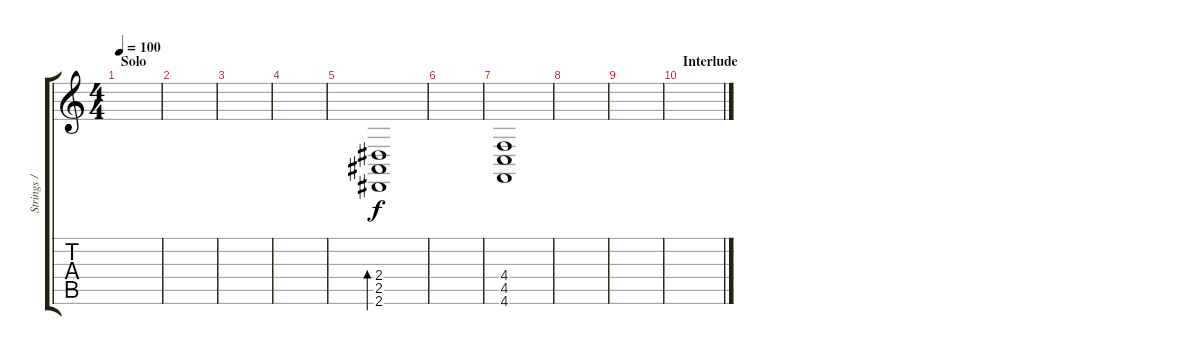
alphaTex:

\track ("Strings / Studio Guitar" "Strings / ") {instrument stringensemble1}
\staff {score tabs}
\tuning (Eb4 Bb3 Gb3 Db3 Ab2 Db2) {hide}
\ts (4 4)
\section ("" "Solo")
\tempo 100
\clef g2
\ks c
|
|
|
|
(2.4 2.5 2.6).1{bd 120 instrument acousticgrandpiano} |
|
(4.4 4.5 4.6).1 |
|
|
\section ("" "Interlude")
